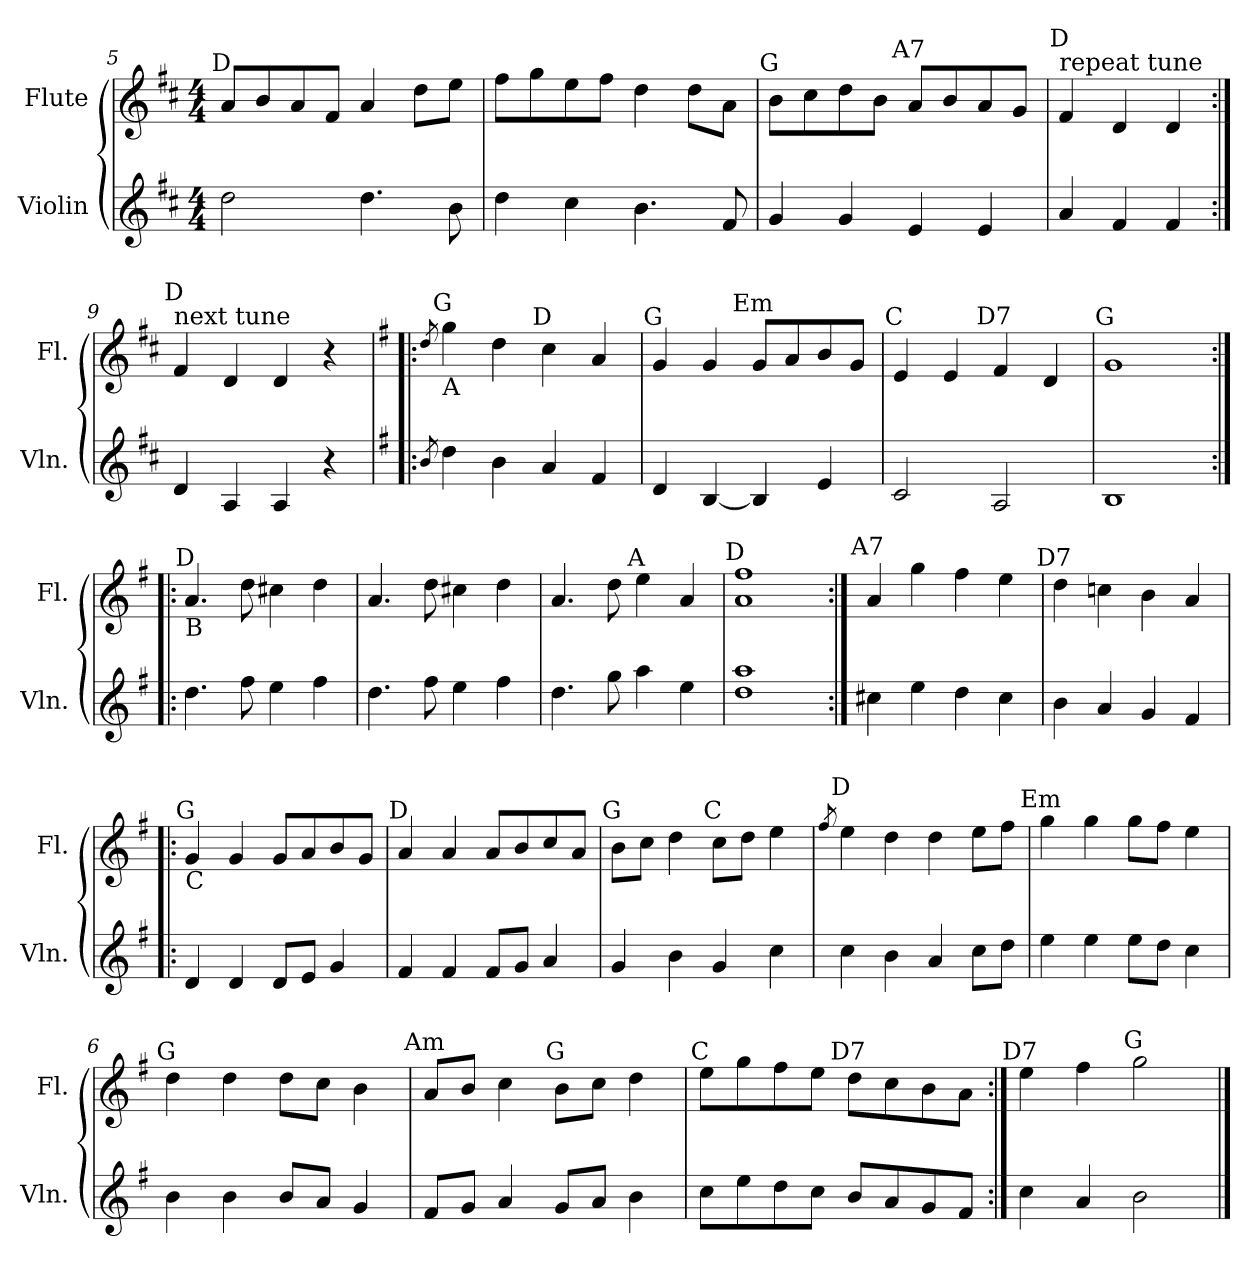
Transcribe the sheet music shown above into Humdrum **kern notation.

**kern	**kern
*part2	*part1
*staff2	*staff1
*I"Violin	*I"Flute
*I'Vln.	*I'Fl.
!!LO:LB:g=z
*clefG2	*clefG2
*k[f#c#]	*k[f#c#]
*D:	*D:
*M4/4	*M4/4
=5	=5
!	!LO:TX:a:cj:t=D
2ddi\	8ai/L
.	8bi/
.	8ai/
.	8f#i/J
4.ddi\	4ai/
.	8ddi\L
8bi\	8eei\J
=6	=6
4ddi\	8ff#i\L
.	8ggi\
4cc#i\	8eei\
.	8ff#i\J
4.bi\	4ddi\
.	8ddi\L
8f#i/	8ai\J
=7	=7
!	!LO:TX:a:cj:t=G
4gi/	8bi\L
.	8cc#i\
4gi/	8ddi\
.	8bi\J
!	!LO:TX:a:cj:t=A7
4ei/	8ai/L
.	8bi/
4ei/	8ai/
.	8gi/J
=8	=8
!	!LO:TX:a:t=repeat tune
!	!LO:TX:a:cj:t=D
4ai/	4f#i/
4f#i/	4di/
4f#i/	4di/
=9:|!	=9:|!
!	!LO:TX:a:t=next tune
!	!LO:TX:a:cj:t=D
4di/	4f#i/
4Ai/	4di/
4Ai/	4di/
4r	4r
!!LO:LB:g=z
=1!|:	=1!|:
*k[f#]	*k[f#]
*G:	*G:
8qbi/	8qddi/
!	!LO:TX:b:t=A
!	!LO:TX:a:cj:t=G
4ddi\	4ggi\
4bi\	4ddi\
!	!LO:TX:a:cj:t=D
4ai/	4cci\
4f#i/	4ai/
=2	=2
!	!LO:TX:a:cj:t=G
4di/	4gi/
[<4Bi/	4gi/
!	!LO:TX:a:cj:t=Em
4Bi/]	8gi/L
.	8ai/
4ei/	8bi/
.	8gi/J
=3	=3
!	!LO:TX:a:cj:t=C
2ci/	4ei/
.	4ei/
!	!LO:TX:a:cj:t=D7
2Ai/	4f#i/
.	4di/
=4	=4
!	!LO:TX:a:cj:t=G
1Bi	1gi
!!LO:LB:g=z
=1:|!|:	=1:|!|:
!	!LO:TX:b:t=B
!	!LO:TX:a:cj:t=D
4.ddi\	4.ai/
8ff#i\	8ddi\
4eei\	4cc#Xi\
4ff#i\	4ddi\
=2	=2
4.ddi\	4.ai/
8ff#i\	8ddi\
4eei\	4cc#Xi\
4ff#i\	4ddi\
=3	=3
4.ddi\	4.ai/
8ggi\	8ddi\
!	!LO:TX:a:cj:t=A
4aai\	4eei\
4eei\	4ai/
=4	=4
!	!LO:TX:a:cj:t=D
1ddi 1aai	1ai 1ff#i
=5:|!	=5:|!
!	!LO:TX:a:cj:t=A7
4cc#Xi\	4ai/
4eei\	4ggi\
4ddi\	4ff#i\
4cc#i\	4eei\
=6	=6
!	!LO:TX:a:cj:t=D7
4bi\	4ddi\
4ai/	4ccni\
4gi/	4bi\
4f#i/	4ai/
!!LO:LB:g=z
=1!|:	=1!|:
!	!LO:TX:b:t=C
!	!LO:TX:a:cj:t=G
4di/	4gi/
4di/	4gi/
8di/L	8gi/L
8ei/J	8ai/
4gi/	8bi/
.	8gi/J
=2	=2
!	!LO:TX:a:cj:t=D
4f#i/	4ai/
4f#i/	4ai/
8f#i/L	8ai/L
8gi/J	8bi/
4ai/	8cci/
.	8ai/J
=3	=3
!	!LO:TX:a:cj:t=G
4gi/	8bi\L
.	8cci\J
4bi\	4ddi\
!	!LO:TX:a:cj:t=C
4gi/	8cci\L
.	8ddi\J
4cci\	4eei\
=4	=4
.	8qff#i/
!	!LO:TX:a:cj:t=D
4cci\	4eei\
4bi\	4ddi\
4ai/	4ddi\
8cci\L	8eei\L
8ddi\J	8ff#i\J
!!LO:LB:g=z
=5	=5
!	!LO:TX:a:cj:t=Em
4eei\	4ggi\
4eei\	4ggi\
8eei\L	8ggi\L
8ddi\J	8ff#i\J
4cci\	4eei\
=6	=6
!	!LO:TX:a:cj:t=G
4bi\	4ddi\
4bi\	4ddi\
8bi/L	8ddi\L
8ai/J	8cci\J
4gi/	4bi\
=7	=7
!	!LO:TX:a:cj:t=Am
8f#i/L	8ai/L
8gi/J	8bi/J
4ai/	4cci\
!	!LO:TX:a:cj:t=G
8gi/L	8bi\L
8ai/J	8cci\J
4bi\	4ddi\
=8	=8
!	!LO:TX:a:cj:t=C
8cci\L	8eei\L
8eei\	8ggi\
8ddi\	8ff#i\
8cci\J	8eei\J
!	!LO:TX:a:cj:t=D7
8bi/L	8ddi\L
8ai/	8cci\
8gi/	8bi\
8f#i/J	8ai\J
=9:|!	=9:|!
!	!LO:TX:a:cj:t=D7
4cci\	4eei\
4ai/	4ff#i\
!	!LO:TX:a:cj:t=G
2bi\	2ggi\
==	==
*-	*-
